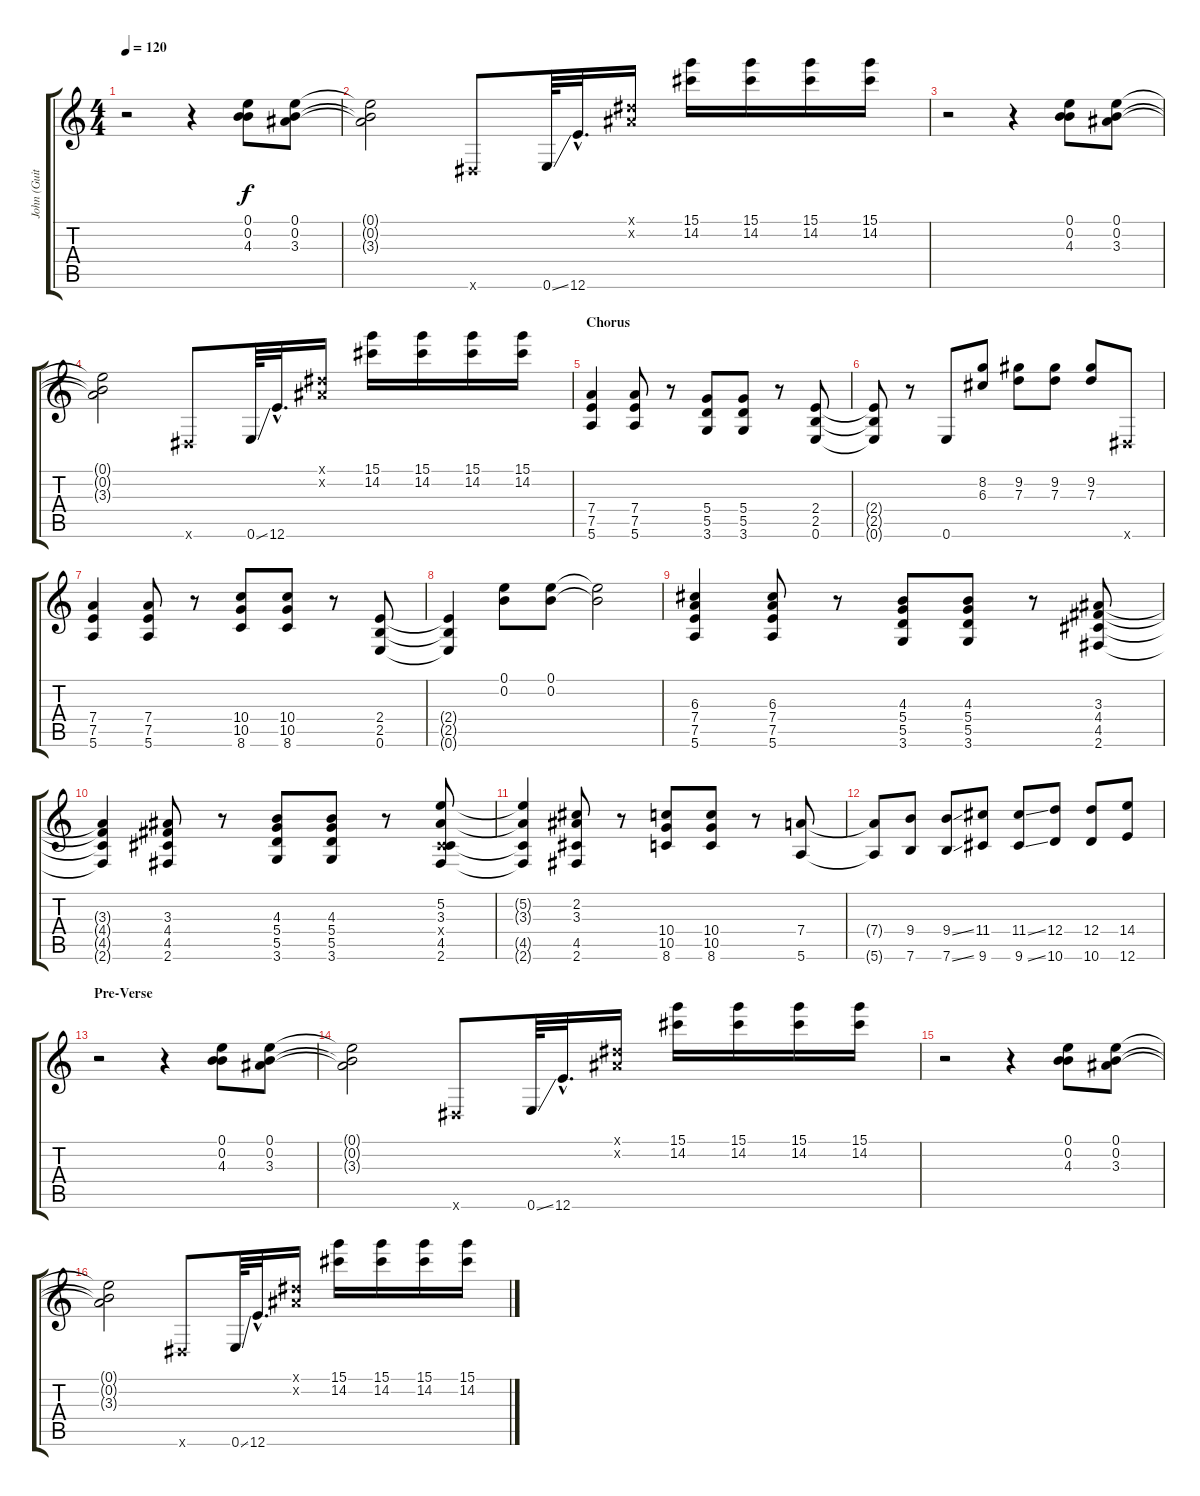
\track ("John (Guitar 1)" "John (Guit") {instrument overdrivenguitar}
\staff {score tabs}
\tuning (E4 B3 G3 D3 A2 E2) {hide}
\ts (4 4)
\tempo 120
\clef g2
\ks c
r.2{dy f} r.4 (0.1 0.2 4.3).8 (0.1 0.2 3.3).8 |
(0.1{t} 0.2{t} 3.3{t}).2 -1.6{x}.8 0.6{ss}.64 12.6{hac}.32{d} (-1.1{x} -1.2{x}).16 (15.1 14.2).16 (15.1 14.2).16 (15.1 14.2).16 (15.1 14.2).16 |
r.2 r.4 (0.1 0.2 4.3).8 (0.1 0.2 3.3).8 |
(0.1{t} 0.2{t} 3.3{t}).2 -1.6{x}.8 0.6{ss}.64 12.6{hac}.32{d} (-1.1{x} -1.2{x}).16 (15.1 14.2).16 (15.1 14.2).16 (15.1 14.2).16 (15.1 14.2).16 |
\section ("" "Chorus")
(7.4 7.5 5.6).4 (7.4 7.5 5.6).8 r.8 (5.4 5.5 3.6).8 (5.4 5.5 3.6).8 r.8 (2.4 2.5 0.6).8 |
(2.4{t} 2.5{t} 0.6{t}).8 r.8 0.6.8 (8.2 6.3).8 (9.2 7.3).8 (9.2 7.3).8 (9.2 7.3).8 -1.6{x}.8 |
(7.4 7.5 5.6).4 (7.4 7.5 5.6).8 r.8 (10.4 10.5 8.6).8 (10.4 10.5 8.6).8 r.8 (2.4 2.5 0.6).8 |
(2.4{t} 2.5{t} 0.6{t}).4 (0.1 0.2).8 (0.1 0.2).8 (0.1{t} 0.2{t}).2 |
(6.3 7.4 7.5 5.6).4 (6.3 7.4 7.5 5.6).8 r.8 (4.3 5.4 5.5 3.6).8 (4.3 5.4 5.5 3.6).8 r.8 (3.3 4.4 4.5 2.6).8 |
(3.3{t} 4.4{t} 4.5{t} 2.6{t}).4 (3.3 4.4 4.5 2.6).8 r.8 (4.3 5.4 5.5 3.6).8 (4.3 5.4 5.5 3.6).8 r.8 (5.2 3.3 -1.4{x} 4.5 2.6).8 |
(5.2{t} 3.3{t} 4.5{t} 2.6{t}).4 (2.2 3.3 4.5 2.6).8 r.8 (10.4 10.5 8.6).8 (10.4 10.5 8.6).8 r.8 (7.4 5.6).8 |
(7.4{t} 5.6{t}).8 (9.4 7.6).8 (9.4{ss} 7.6{ss}).8 (11.4 9.6).8 (11.4{ss} 9.6{ss}).8 (12.4 10.6).8 (12.4 10.6).8 (14.4 12.6).8 |
\section ("" "Pre-Verse")
r.2 r.4 (0.1 0.2 4.3).8 (0.1 0.2 3.3).8 |
(0.1{t} 0.2{t} 3.3{t}).2 -1.6{x}.8 0.6{ss}.64 12.6{hac}.32{d} (-1.1{x} -1.2{x}).16 (15.1 14.2).16 (15.1 14.2).16 (15.1 14.2).16 (15.1 14.2).16 |
r.2 r.4 (0.1 0.2 4.3).8 (0.1 0.2 3.3).8 |
(0.1{t} 0.2{t} 3.3{t}).2 -1.6{x}.8 0.6{ss}.64 12.6{hac}.32{d} (-1.1{x} -1.2{x}).16 (15.1 14.2).16 (15.1 14.2).16 (15.1 14.2).16 (15.1 14.2).16
